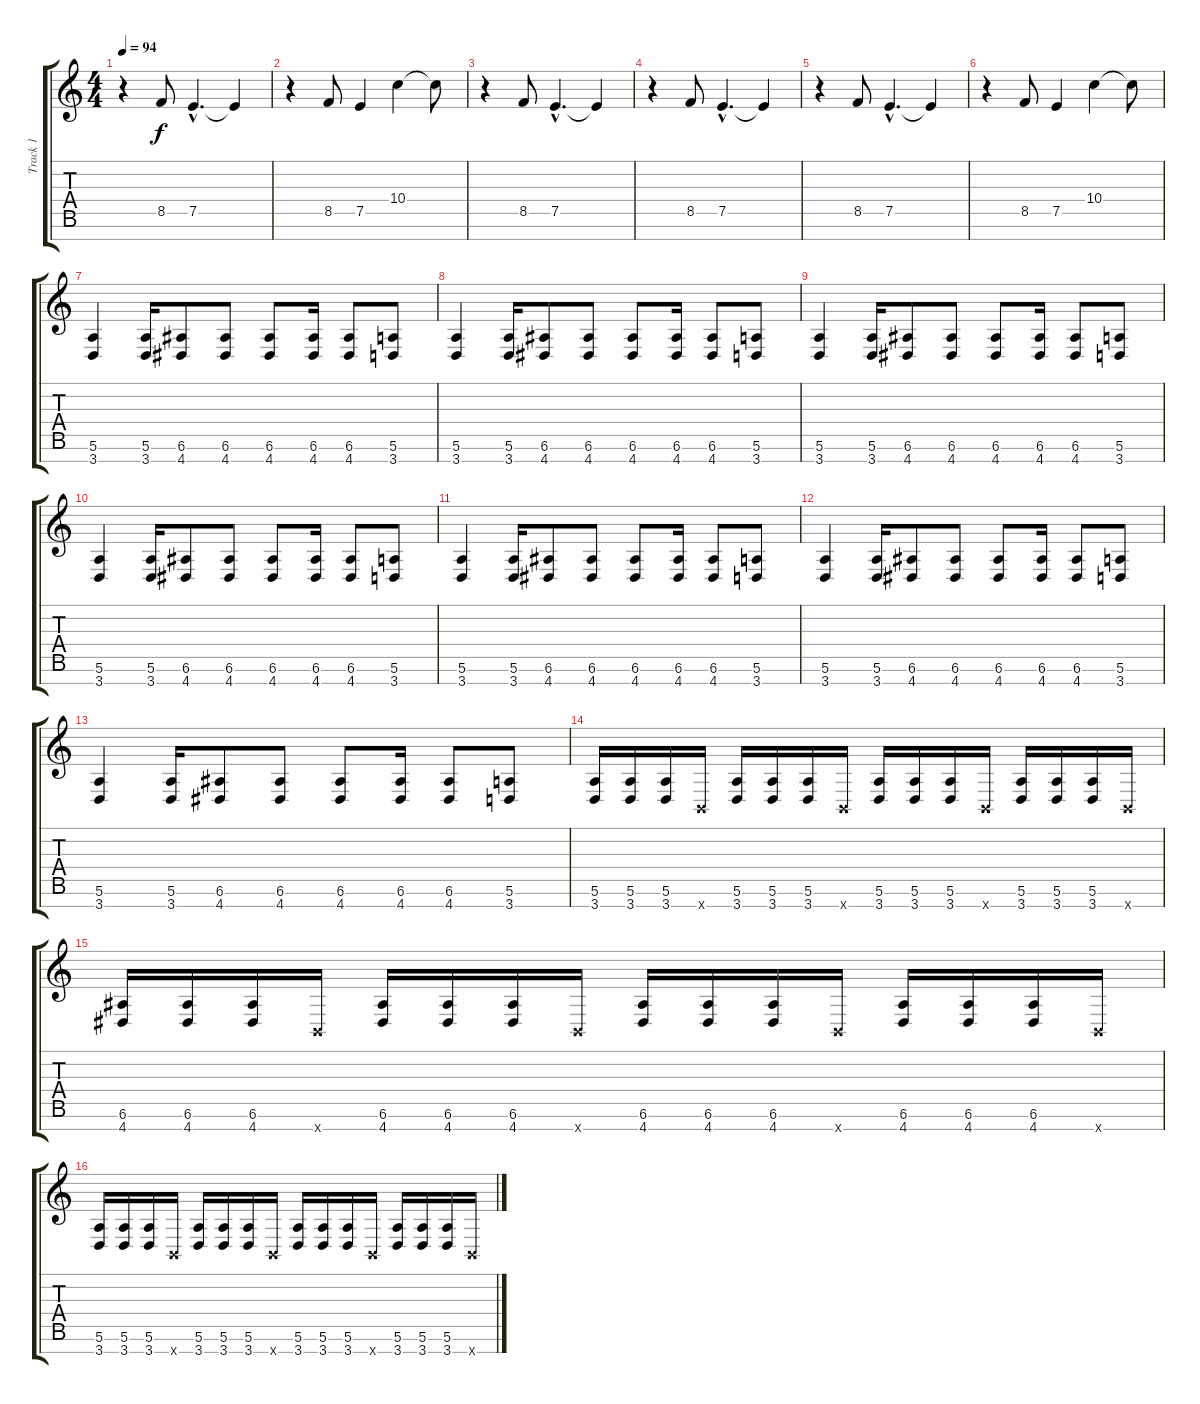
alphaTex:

\track ("Track 1" "Track 1") {instrument distortionguitar}
\staff {score tabs}
\tuning (E4 B3 G3 D3 A2 E2 B1) {hide}
\ts (4 4)
\tempo 94
\clef g2
\ks c
r.4{dy f instrument acousticguitarsteel} 8.5.8 7.5{hac}.4{d} 7.5{t}.4 |
r.4 8.5.8 7.5.4 10.4.4 10.4{t}.8 |
r.4{instrument acousticguitarsteel} 8.5.8 7.5{hac}.4{d} 7.5{t}.4 |
r.4{instrument acousticguitarsteel} 8.5.8 7.5{hac}.4{d} 7.5{t}.4 |
r.4{instrument acousticguitarsteel} 8.5.8 7.5{hac}.4{d} 7.5{t}.4 |
r.4 8.5.8 7.5.4 10.4.4 10.4{t}.8 |
(5.6 3.7).4{instrument distortionguitar} (5.6 3.7).16 (6.6 4.7).8 (6.6 4.7).8 (6.6 4.7).8 (6.6 4.7).16 (6.6 4.7).8 (5.6 3.7).8 |
(5.6 3.7).4 (5.6 3.7).16 (6.6 4.7).8 (6.6 4.7).8 (6.6 4.7).8 (6.6 4.7).16 (6.6 4.7).8 (5.6 3.7).8 |
(5.6 3.7).4 (5.6 3.7).16 (6.6 4.7).8 (6.6 4.7).8 (6.6 4.7).8 (6.6 4.7).16 (6.6 4.7).8 (5.6 3.7).8 |
(5.6 3.7).4 (5.6 3.7).16 (6.6 4.7).8 (6.6 4.7).8 (6.6 4.7).8 (6.6 4.7).16 (6.6 4.7).8 (5.6 3.7).8 |
(5.6 3.7).4 (5.6 3.7).16 (6.6 4.7).8 (6.6 4.7).8 (6.6 4.7).8 (6.6 4.7).16 (6.6 4.7).8 (5.6 3.7).8 |
(5.6 3.7).4 (5.6 3.7).16 (6.6 4.7).8 (6.6 4.7).8 (6.6 4.7).8 (6.6 4.7).16 (6.6 4.7).8 (5.6 3.7).8 |
(5.6 3.7).4 (5.6 3.7).16 (6.6 4.7).8 (6.6 4.7).8 (6.6 4.7).8 (6.6 4.7).16 (6.6 4.7).8 (5.6 3.7).8 |
(5.6 3.7).16 (5.6 3.7).16 (5.6 3.7).16 0.7{x}.16 (5.6 3.7).16 (5.6 3.7).16 (5.6 3.7).16 0.7{x}.16 (5.6 3.7).16 (5.6 3.7).16 (5.6 3.7).16 0.7{x}.16 (5.6 3.7).16 (5.6 3.7).16 (5.6 3.7).16 0.7{x}.16 |
(6.6 4.7).16 (6.6 4.7).16 (6.6 4.7).16 0.7{x}.16 (6.6 4.7).16 (6.6 4.7).16 (6.6 4.7).16 0.7{x}.16 (6.6 4.7).16 (6.6 4.7).16 (6.6 4.7).16 0.7{x}.16 (6.6 4.7).16 (6.6 4.7).16 (6.6 4.7).16 0.7{x}.16 |
(5.6 3.7).16 (5.6 3.7).16 (5.6 3.7).16 0.7{x}.16 (5.6 3.7).16 (5.6 3.7).16 (5.6 3.7).16 0.7{x}.16 (5.6 3.7).16 (5.6 3.7).16 (5.6 3.7).16 0.7{x}.16 (5.6 3.7).16 (5.6 3.7).16 (5.6 3.7).16 0.7{x}.16
